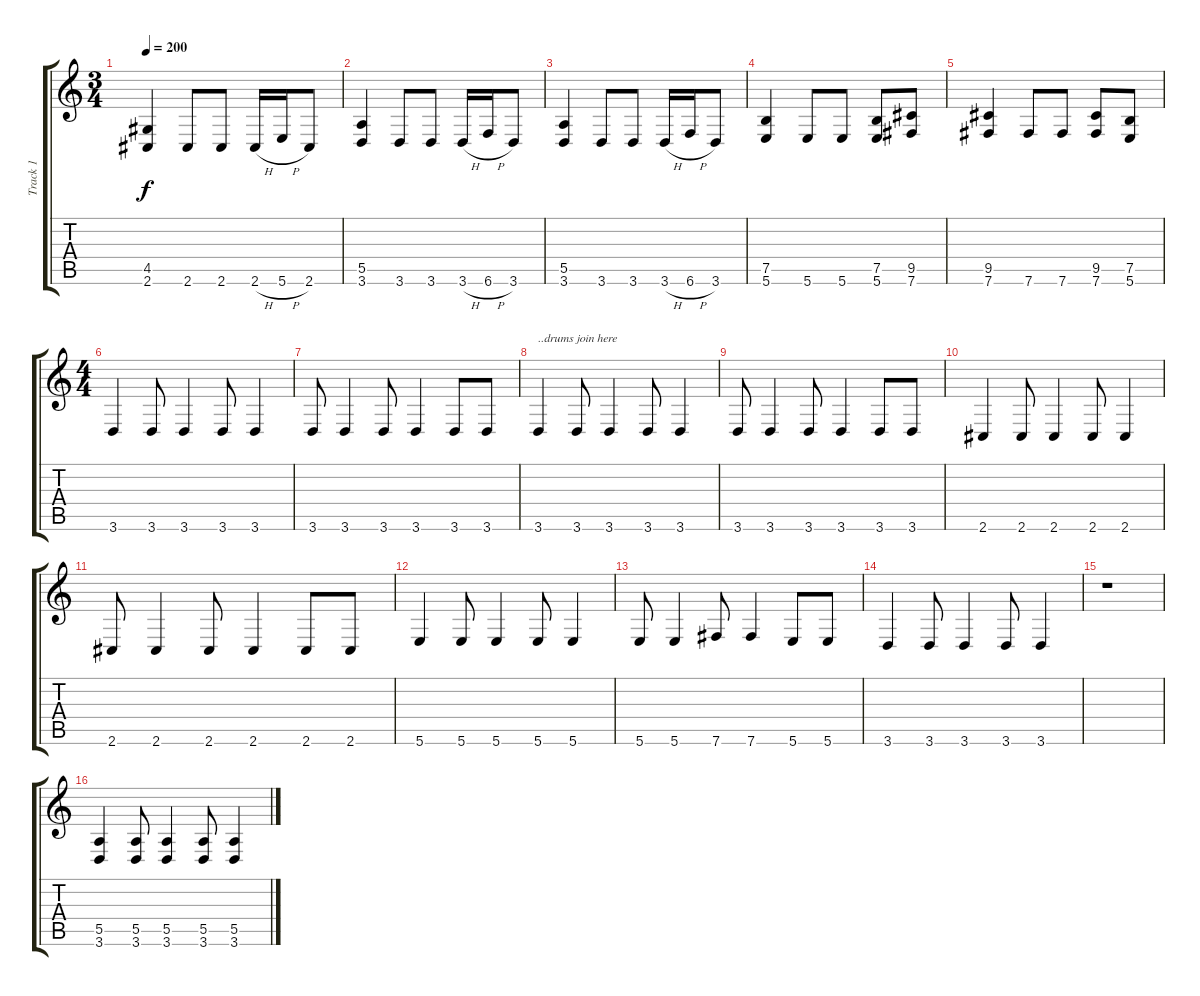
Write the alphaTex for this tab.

\track ("Track 1" "Track 1") {instrument distortionguitar}
\staff {score tabs}
\tuning (B3 Gb3 D3 A2 E2 B1) {hide}
\ts (3 4)
\tempo 200
\clef g2
\ks c
(4.5 2.6).4{dy f} 2.6.8 2.6.8 2.6{h}.16 5.6{h}.16 2.6.8 |
(5.5 3.6).4 3.6.8 3.6.8 3.6{h}.16 6.6{h}.16 3.6.8 |
(5.5 3.6).4 3.6.8 3.6.8 3.6{h}.16 6.6{h}.16 3.6.8 |
(7.5 5.6).4 5.6.8 5.6.8 (7.5 5.6).8 (9.5 7.6).8 |
(9.5 7.6).4 7.6.8 7.6.8 (9.5 7.6).8 (7.5 5.6).8 |
\ts (4 4)
3.6.4 3.6.8 3.6.4 3.6.8 3.6.4 |
3.6.8 3.6.4 3.6.8 3.6.4 3.6.8 3.6.8 |
3.6.4{txt "..drums join here"} 3.6.8 3.6.4 3.6.8 3.6.4 |
3.6.8 3.6.4 3.6.8 3.6.4 3.6.8 3.6.8 |
2.6.4 2.6.8 2.6.4 2.6.8 2.6.4 |
2.6.8 2.6.4 2.6.8 2.6.4 2.6.8 2.6.8 |
5.6.4 5.6.8 5.6.4 5.6.8 5.6.4 |
5.6.8 5.6.4 7.6.8 7.6.4 5.6.8 5.6.8 |
3.6.4 3.6.8 3.6.4 3.6.8 3.6.4 |
r.1 |
(5.5 3.6).4 (5.5 3.6).8 (5.5 3.6).4 (5.5 3.6).8 (5.5 3.6).4
